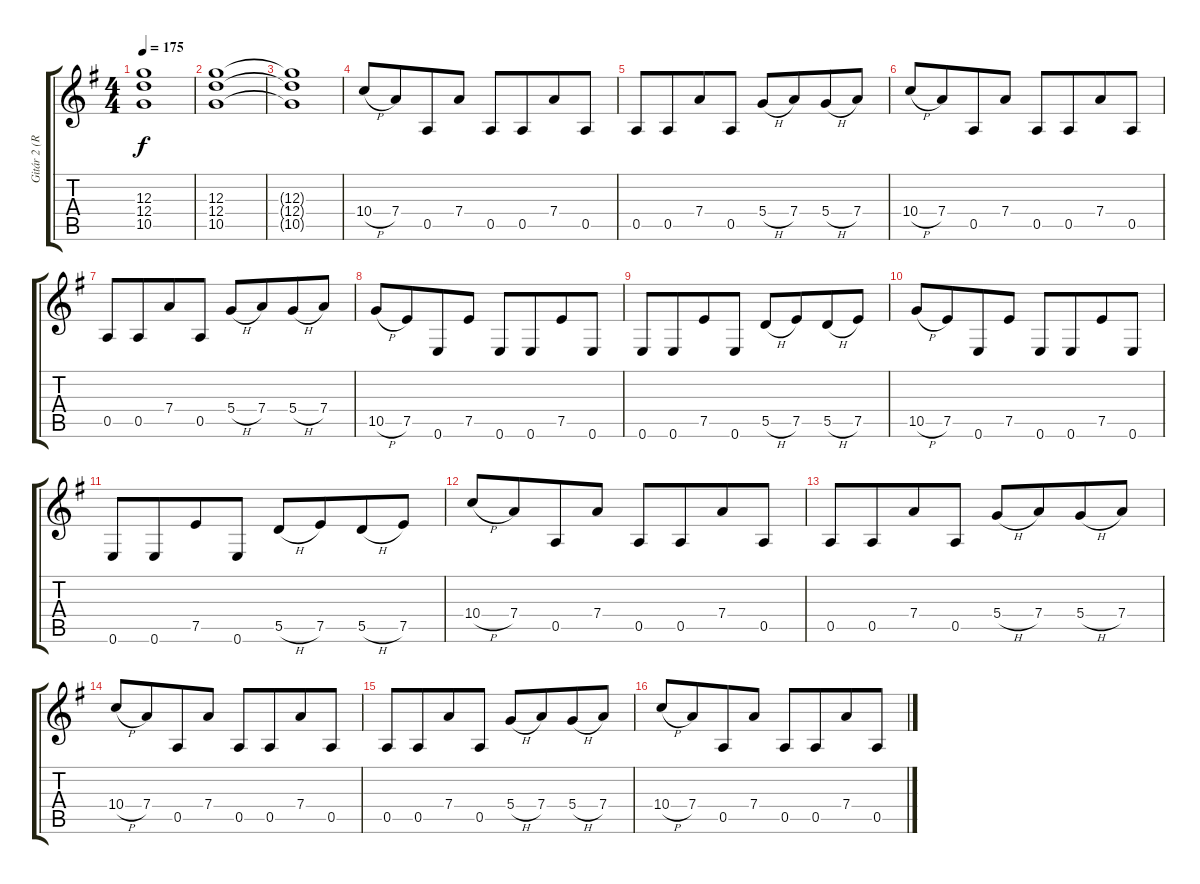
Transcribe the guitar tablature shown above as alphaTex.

\track ("Gitár 2 (Ritchie Blackmore)" "Gitár 2 (R") {instrument distortionguitar}
\staff {score tabs}
\tuning (E4 B3 G3 D3 A2 E2) {hide}
\ts (4 4)
\tempo 175
\clef g2
\ks g
(12.3{t} 12.4{t} 10.5{t}).1{dy f} |
(12.3 12.4 10.5).1 |
(12.3{t} 12.4{t} 10.5{t}).1 |
10.4{h}.8 7.4.8{beam merge} 0.5.8 7.4.8 0.5.8 0.5.8{beam merge} 7.4.8 0.5.8 |
0.5.8 0.5.8{beam merge} 7.4.8 0.5.8 5.4{h}.8 7.4.8{beam merge} 5.4{h}.8 7.4.8 |
10.4{h}.8 7.4.8{beam merge} 0.5.8 7.4.8 0.5.8 0.5.8{beam merge} 7.4.8 0.5.8 |
0.5.8 0.5.8{beam merge} 7.4.8 0.5.8 5.4{h}.8 7.4.8{beam merge} 5.4{h}.8 7.4.8 |
10.5{h}.8 7.5.8{beam merge} 0.6.8 7.5.8 0.6.8 0.6.8{beam merge} 7.5.8 0.6.8 |
0.6.8 0.6.8{beam merge} 7.5.8 0.6.8 5.5{h}.8 7.5.8{beam merge} 5.5{h}.8 7.5.8 |
10.5{h}.8 7.5.8{beam merge} 0.6.8 7.5.8 0.6.8 0.6.8{beam merge} 7.5.8 0.6.8 |
0.6.8 0.6.8{beam merge} 7.5.8 0.6.8 5.5{h}.8 7.5.8{beam merge} 5.5{h}.8 7.5.8 |
10.4{h}.8 7.4.8{beam merge} 0.5.8 7.4.8 0.5.8 0.5.8{beam merge} 7.4.8 0.5.8 |
0.5.8 0.5.8{beam merge} 7.4.8 0.5.8 5.4{h}.8 7.4.8{beam merge} 5.4{h}.8 7.4.8 |
10.4{h}.8 7.4.8{beam merge} 0.5.8 7.4.8 0.5.8 0.5.8{beam merge} 7.4.8 0.5.8 |
0.5.8 0.5.8{beam merge} 7.4.8 0.5.8 5.4{h}.8 7.4.8{beam merge} 5.4{h}.8 7.4.8 |
10.4{h}.8 7.4.8{beam merge} 0.5.8 7.4.8 0.5.8 0.5.8{beam merge} 7.4.8 0.5.8
